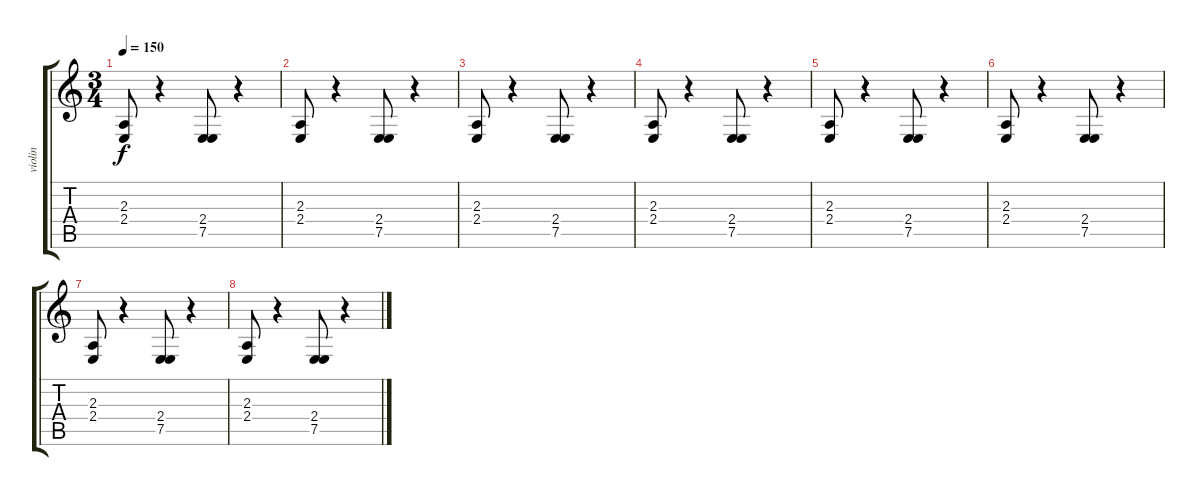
\track ("violin" "violin") {instrument tremolostrings}
\staff {score tabs}
\tuning (E4 B3 G3 D3 A2 E2) {hide}
\ts (3 4)
\tempo 150
\clef g2
\ks c
(2.3 2.4).8{dy f} r.4 (2.4 7.5).8 r.4 |
(2.3 2.4).8 r.4 (2.4 7.5).8 r.4 |
(2.3 2.4).8 r.4 (2.4 7.5).8 r.4 |
(2.3 2.4).8 r.4 (2.4 7.5).8 r.4 |
(2.3 2.4).8 r.4 (2.4 7.5).8 r.4 |
(2.3 2.4).8 r.4 (2.4 7.5).8 r.4 |
(2.3 2.4).8 r.4 (2.4 7.5).8 r.4 |
(2.3 2.4).8 r.4 (2.4 7.5).8 r.4
